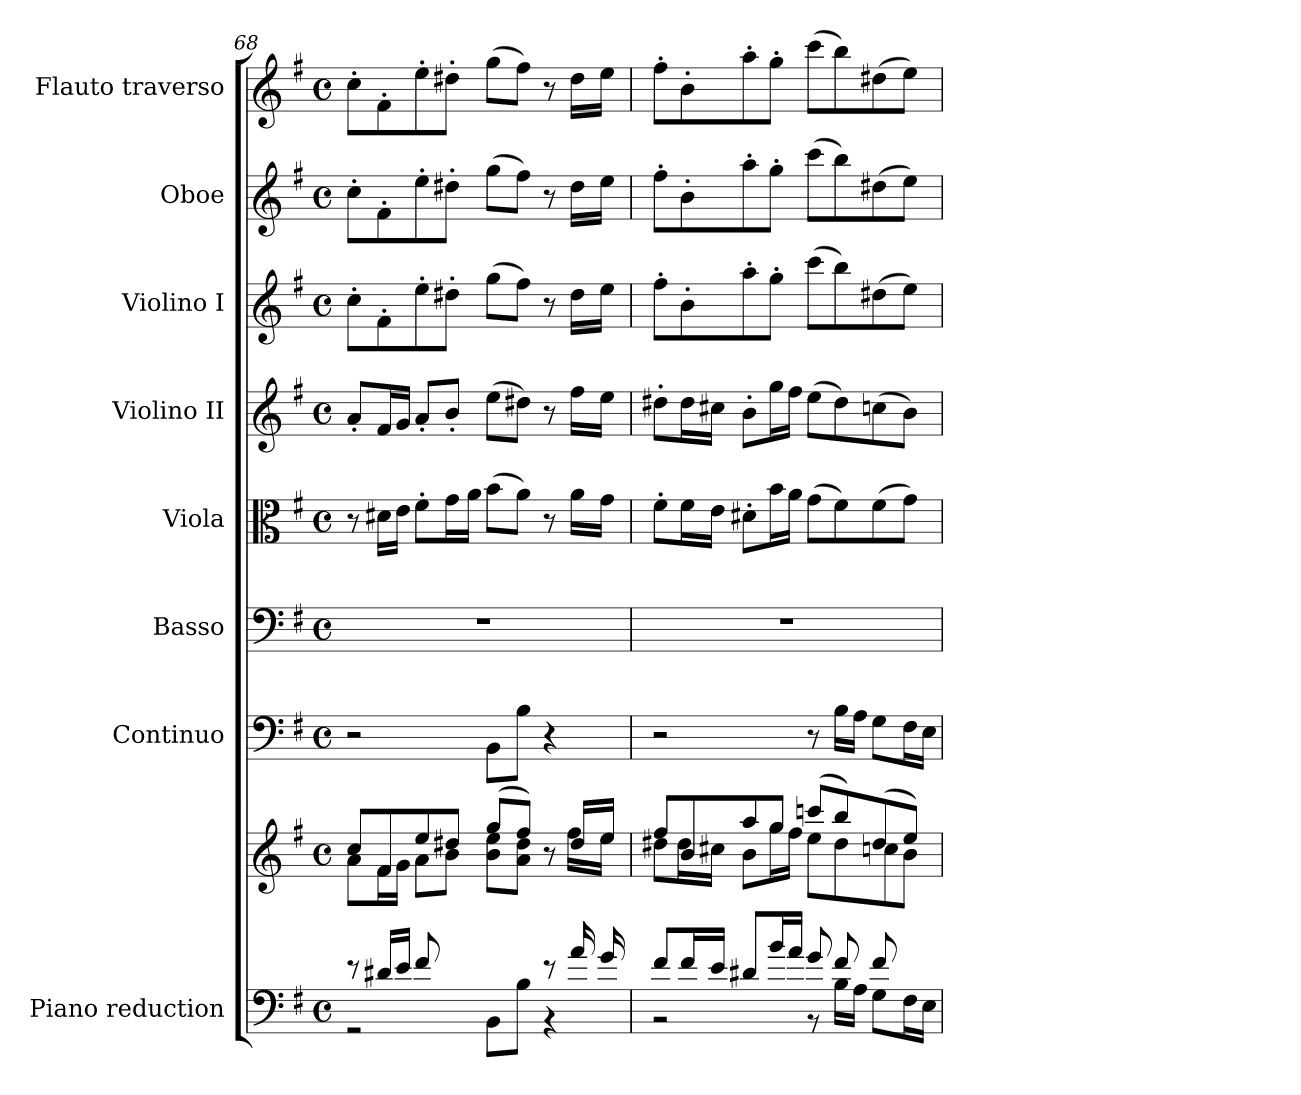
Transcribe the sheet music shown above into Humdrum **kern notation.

**kern	**kern	**kern	**kern	**kern	**kern	**kern	**kern	**kern
*part8	*part8	*part7	*part6	*part5	*part4	*part3	*part2	*part1
*staff9	*staff8	*staff7	*staff6	*staff5	*staff4	*staff3	*staff2	*staff1
*I"Piano reduction	*	*I"Continuo	*I"Basso	*I"Viola	*I"Violino II	*I"Violino I	*I"Oboe	*I"Flauto traverso
*I'Pno	*	*	*	*I'Vla	*I'Vln	*I'Vln	*I'Ob	*I'Fl
*clefF4	*clefG2	*clefF4	*clefF4	*clefC3	*clefG2	*clefG2	*clefG2	*clefG2
*k[f#]	*k[f#]	*k[f#]	*k[f#]	*k[f#]	*k[f#]	*k[f#]	*k[f#]	*k[f#]
*M4/4	*M4/4	*M4/4	*M4/4	*M4/4	*M4/4	*M4/4	*M4/4	*M4/4
*met(c)	*met(c)	*met(c)	*met(c)	*met(c)	*met(c)	*met(c)	*met(c)	*met(c)
=68	=68	=68	=68	=68	=68	=68	=68	=68
*^	*^	*	*	*	*	*	*	*
*	*	*	*^	*	*	*	*	*	*	*
8r	2r	8cc/L	8a\L	4.ryy	2r	1r	8r	8a'/L	8cc'\L	8cc'\L	8cc'\L
16d#X/LL	.	8f#/	16f#\L	.	.	.	16d#X\LL	16f#/L	8f#'\	8f#'\	8f#'\
16e/JJ	.	.	16g\JJ	.	.	.	16e\JJ	16g/JJ	.	.	.
8f#/L	.	8ee/	8a\L	.	.	.	8f#'\L	8a'/L	8ee'\	8ee'\	8ee'\
8ryy	.	8dd#X/J	8b\J	16g\L	.	.	16g\L	8b'/J	8dd#X'\J	8dd#X'\J	8dd#X'\J
.	.	.	.	16a\JJ	.	.	16a\JJ	.	.	.	.
4ryy	8BB\L	(8gg/L	8b\ 8ee\L	2ryy	8BB\L	.	(8b\L	(8ee\L	(8gg\L	(8gg\L	(8gg\L
.	8B\J	8ff#/J)	8a\ 8dd#\J	.	8B\J	.	8a\J)	8dd#X\J)	8ff#\J)	8ff#\J)	8ff#\J)
8r	4r	8r	8ryy	.	4r	.	8r	8r	8r	8r	8r
16a/LL	.	16dd#/LL	16ff#\LL	.	.	.	16a\LL	16ff#\LL	16dd#\LL	16dd#\LL	16dd#\LL
16g/JJ	.	16ee/JJ	16ee\JJ	.	.	.	16g\JJ	16ee\JJ	16ee\JJ	16ee\JJ	16ee\JJ
!!LO:PB:g=z
=69	=69	=69	=69	=69	=69	=69	=69	=69	=69	=69	=69
8f#/L	2r	8ff#/L	8dd#X\L	2..ryy	2r	1r	8f#'\L	8dd#X'\L	8ff#'\L	8ff#'\L	8ff#'\L
16f#/L	.	8b/	16dd#\L	.	.	.	16f#\L	16dd#\L	8b'\	8b'\	8b'\
16e/JJ	.	.	16cc#X\JJ	.	.	.	16e\JJ	16cc#X\JJ	.	.	.
8d#X/L	.	8aa/	8b\L	.	.	.	8d#X'\L	8b'\L	8aa'\	8aa'\	8aa'\
16b/L	.	8gg/J	16gg\L	.	.	.	16b\L	16gg\L	8gg'\J	8gg'\J	8gg'\J
16a/JJ	.	.	16ff#\JJ	.	.	.	16a\JJ	16ff#\JJ	.	.	.
8g/L	8r	(8cccn/L	8ee\L	.	8r	.	(8g\L	(8ee\L	(8ccc\L	(8ccc\L	(8ccc\L
8f#/	16B\LL	8bb/)	8dd#\	.	16B\LL	.	8f#\)	8dd#\)	8bb\)	8bb\)	8bb\)
.	16A\JJ	.	.	.	16A\JJ	.	.	.	.	.	.
8f#/	8G\L	(8dd#/	8ccn\	.	8G\L	.	(8f#\	(8ccn\	(8dd#X\	(8dd#X\	(8dd#X\
8ryy	16F#\L	8ee/J)	8b\J	8g\J	16F#\L	.	8g\J)	8b\J)	8ee\J)	8ee\J)	8ee\J)
.	16E\JJ	.	.	.	16E\JJ	.	.	.	.	.	.
*v	*v	*	*	*	*	*	*	*	*	*	*
*	*v	*v	*v	*	*	*	*	*	*	*
=	=	=	=	=	=	=	=	=
*-	*-	*-	*-	*-	*-	*-	*-	*-
